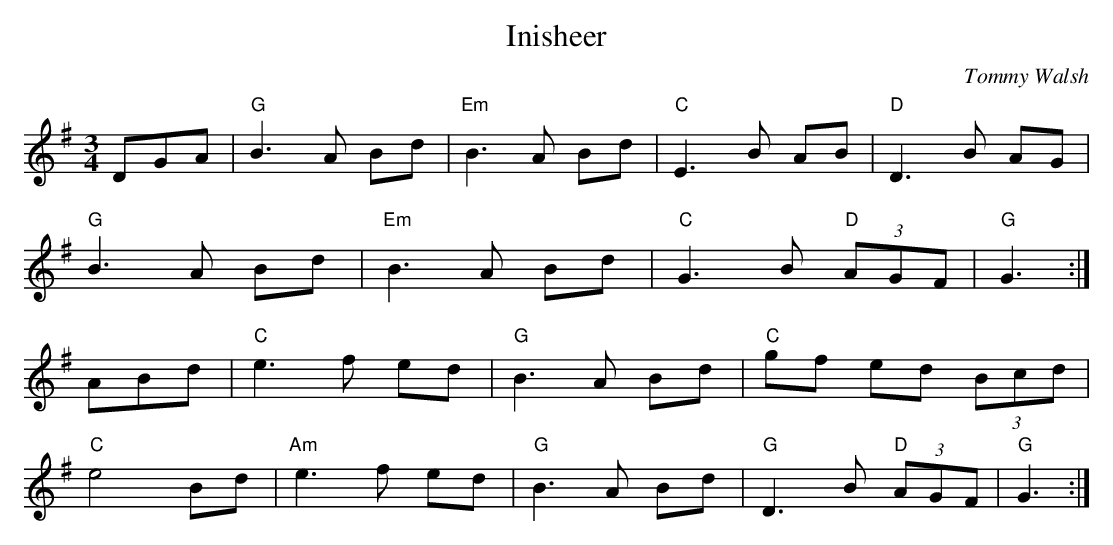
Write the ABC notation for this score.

X:1
T: Inisheer
C: Tommy Walsh
M: 3/4
L: 1/8
K: Gmaj
DGA |\
"G" B3A Bd | "Em" B3A Bd | "C" E3B AB | "D" D3B AG |
"G" B3A Bd | "Em" B3A Bd | "C" G3B "D" (3AGF | "G" G3 :|
ABd |\
"C" e3f ed | "G" B3A Bd | "C" gf ed (3Bcd |
"C" e4 Bd | "Am" e3f ed | "G" B3A Bd | "G" D3B "D" (3AGF| "G" G3 :|
